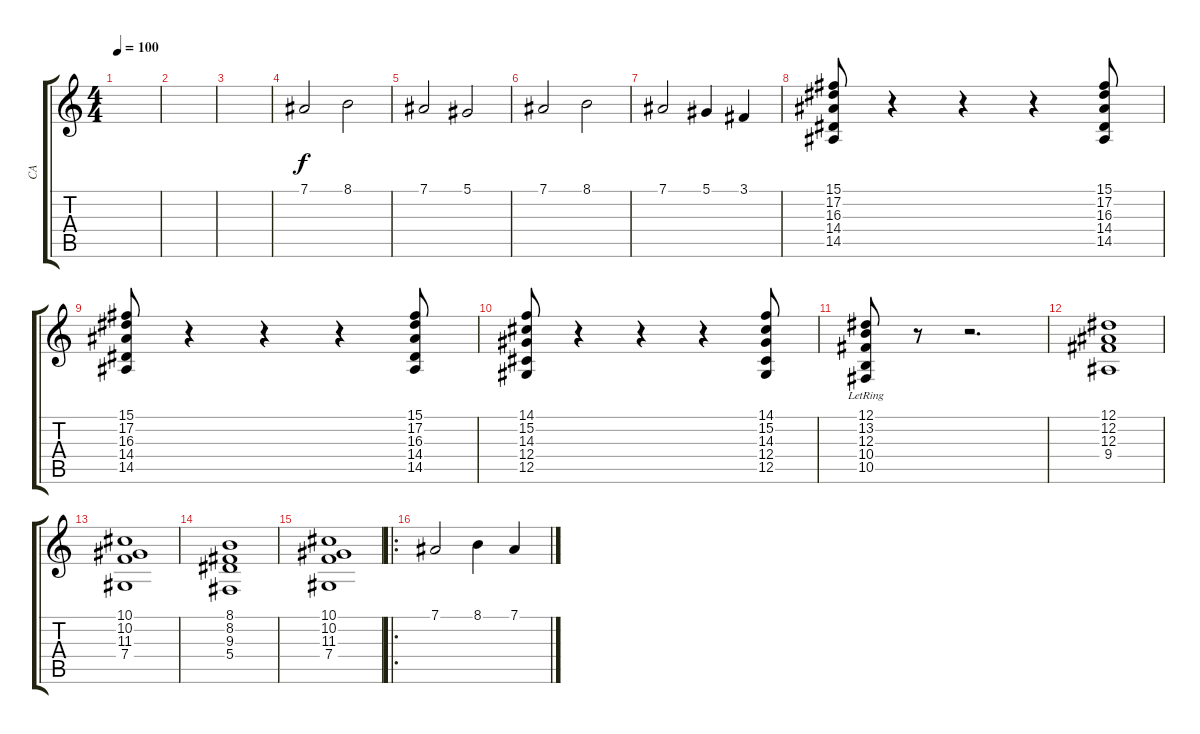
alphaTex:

\track ("CA" "CA") {instrument choiraahs}
\staff {score tabs}
\tuning (Eb4 Bb3 Gb3 Db3 Ab2 Eb2) {hide}
\ts (4 4)
\tempo 100
\clef g2
\ks c
|
|
|
7.1.2 8.1.2 |
7.1.2 5.1.2 |
7.1.2 8.1.2 |
7.1.2 5.1.4 3.1.4 |
(15.1 17.2 16.3 14.4 14.5).8 r.4 r.4 r.4 (15.1 17.2 16.3 14.4 14.5).8 |
(15.1 17.2 16.3 14.4 14.5).8 r.4 r.4 r.4 (15.1 17.2 16.3 14.4 14.5).8 |
(14.1 15.2 14.3 12.4 12.5).8 r.4 r.4 r.4 (14.1 15.2 14.3 12.4 12.5).8 |
(12.1 13.2 12.3 10.4 10.5{lr}).8 r.8 r.2{d} |
(12.1 12.2 12.3 9.4).1 |
(10.1 10.2 11.3 7.4).1 |
(8.1 8.2 9.3 5.4).1 |
(10.1 10.2 11.3 7.4).1 |
\ro
7.1.2 8.1.4 7.1.4
